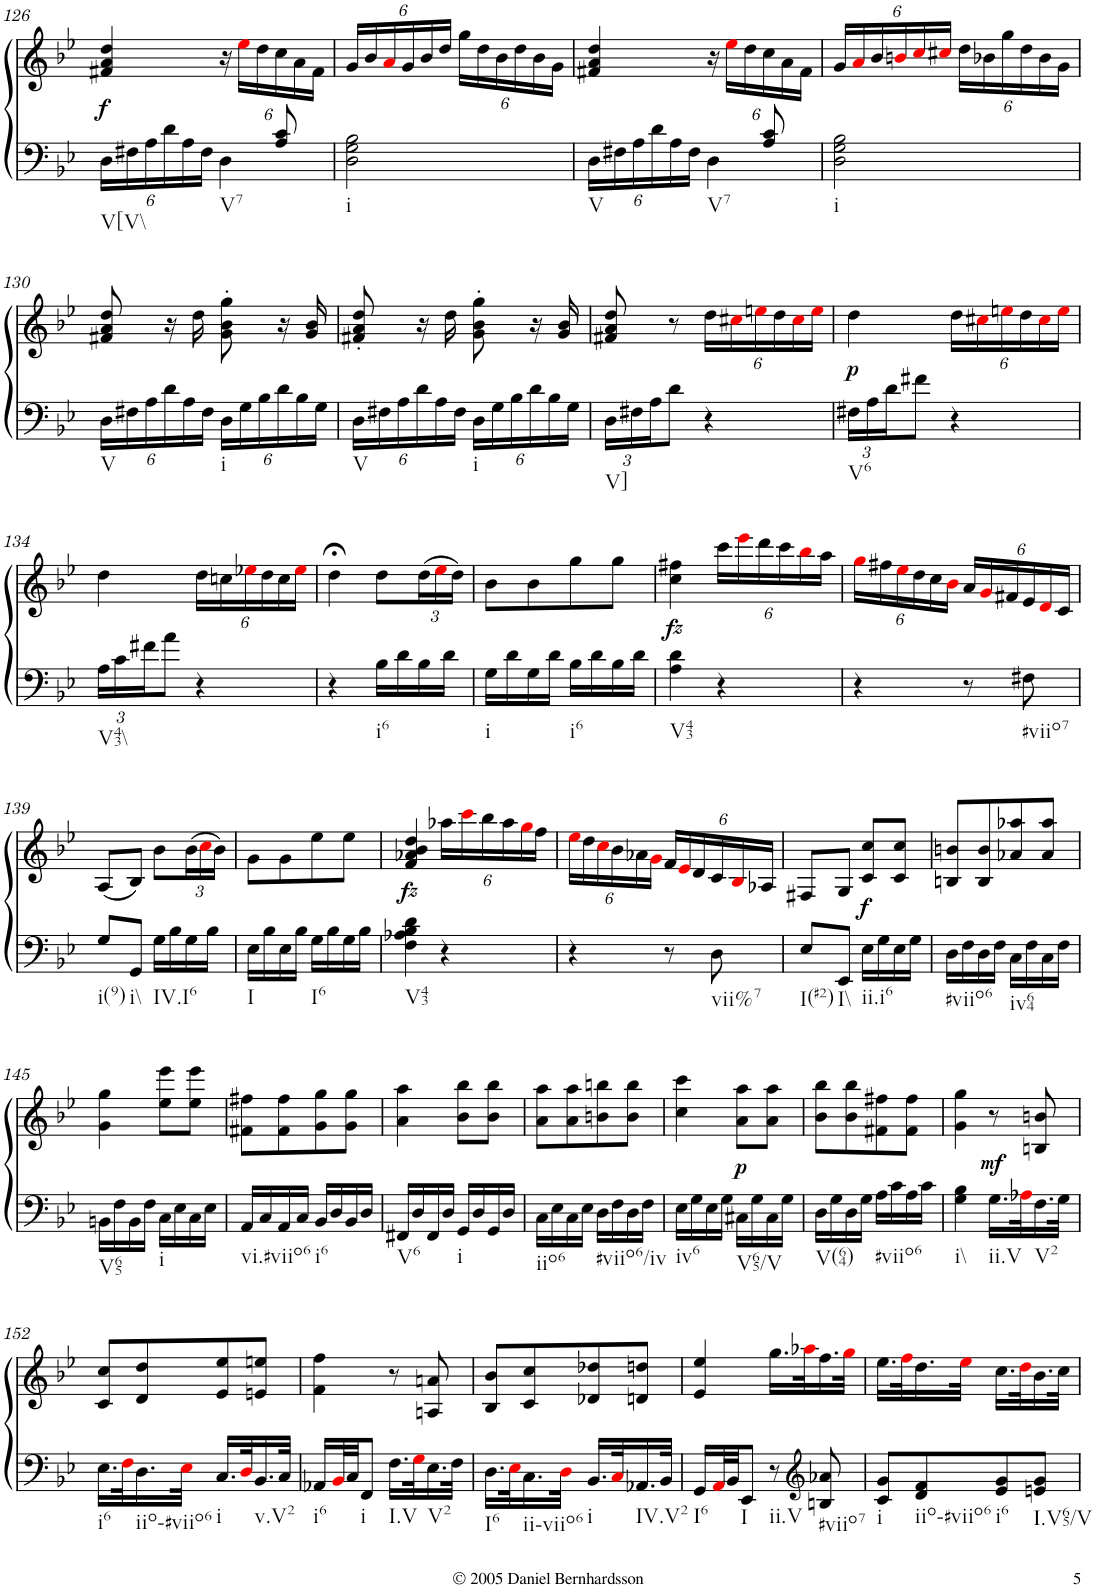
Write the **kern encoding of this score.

**kern	**kern	**dynam
*part1	*part1	*part1
*staff2	*staff1	*staff1/2
*I"Piano	*	*
*I'Pno.	*	*
!!LO:PB:g=z
*clefF4	*clefG2	*
*k[b-e-]	*k[b-e-]	*
*B-:	*B-:	*
*M2/4	*M2/4	*
*Xbrackettup	*	*
=126	=126	=126
*^	*	*
!LO:TX:b:t=V[V\\	!	!	!
!	!	!	!LO:DY:b
24D\LL	4ryy	4f#X/ 4a/ 4dd/	f
24F#X\	.	.	.
24A\	.	.	.
24d\	.	.	.
24A\	.	.	.
24F#\JJ	.	.	.
*	*	*Xbrackettup	*
!LO:TX:b:t=V7	!	!	!
8ryy	4D\	24r	.
.	.	24ee-i\LL	.
.	.	24dd\	.
8A/ 8c/	.	24cc\	.
.	.	24a\	.
.	.	24f#\JJ	.
*v	*v	*	*
=127	=127	=127
!LO:TX:b:t=i	!	!
2D\ 2G\ 2B-\	24g/LL	.
.	24b-/	.
.	24ai/	.
.	24g/	.
.	24b-/	.
.	24dd/JJ	.
.	24gg\LL	.
.	24dd\	.
.	24b-\	.
.	24dd\	.
.	24b-\	.
.	24g\JJ	.
=128	=128	=128
*^	*	*
!LO:TX:b:t=V	!	!	!
24D\LL	4ryy	4f#X/ 4a/ 4dd/	.
24F#X\	.	.	.
24A\	.	.	.
24d\	.	.	.
24A\	.	.	.
24F#\JJ	.	.	.
!LO:TX:b:t=V7	!	!	!
8ryy	4D\	24r	.
.	.	24ee-i\LL	.
.	.	24dd\	.
8A/ 8c/	.	24cc\	.
.	.	24a\	.
.	.	24f#\JJ	.
*v	*v	*	*
=129	=129	=129
!LO:TX:b:t=i	!	!
2D\ 2G\ 2B-\	24g/LL	.
.	24ai/	.
.	24b-/	.
.	24bni/	.
.	24cci/	.
.	24cc#Xi/JJ	.
.	24dd\LL	.
.	24b-X\	.
.	24gg\	.
.	24dd\	.
.	24b-\	.
.	24g\JJ	.
!!LO:LB:g=z
=130	=130	=130
!LO:TX:b:t=V	!	!
24D\LL	8f#X/ 8a/ 8dd/	.
24F#X\	.	.
24A\	.	.
24d\	16r	.
24A\	.	.
.	16dd\	.
24F#\JJ	.	.
!LO:TX:b:t=i	!	!
24D\LL	8g\' 8b-\' 8gg\'	.
24G\	.	.
24B-\	.	.
24d\	16r	.
24B-\	.	.
.	16g/ 16b-/	.
24G\JJ	.	.
=131	=131	=131
!LO:TX:b:t=V	!	!
24D\LL	8f#X/' 8a/' 8dd/'	.
24F#X\	.	.
24A\	.	.
24d\	16r	.
24A\	.	.
.	16dd\	.
24F#\JJ	.	.
!LO:TX:b:t=i	!	!
24D\LL	8g\' 8b-\' 8gg\'	.
24G\	.	.
24B-\	.	.
24d\	16r	.
24B-\	.	.
.	16g/ 16b-/	.
24G\JJ	.	.
=132	=132	=132
!LO:TX:b:t=V]	!	!
24D\LL	8f#X/ 8a/ 8dd/	.
24F#X\	.	.
24A\J	.	.
8d\J	8r	.
4r	24dd\LL	.
.	24cc#Xi\	.
.	24eeni\	.
.	24dd\	.
.	24cc#i\	.
.	24eei\JJ	.
=133	=133	=133
!LO:TX:b:t=V6	!	!
!	!	!LO:DY:b
24F#X\LL	4dd\	p
24A\	.	.
24d\J	.	.
8f#X\J	.	.
4r	24dd\LL	.
.	24cc#Xi\	.
.	24eeni\	.
.	24dd\	.
.	24cc#i\	.
.	24eei\JJ	.
!!LO:LB:g=z
=134	=134	=134
!LO:TX:b:t=V43\\	!	!
24A\LL	4dd\	.
24c\	.	.
24f#X\J	.	.
8a\J	.	.
4r	24dd\LL	.
.	24ccn\	.
.	24ee-Xi\	.
.	24dd\	.
.	24cc\	.
.	24ee-i\JJ	.
=135	=135	=135
4r	4dd;<\	.
!LO:TX:b:t=i6	!	!
16B-\LL	8dd\L	.
16d\	.	.
16B-\	(24dd\L	.
.	24ee-i\	.
16d\JJ	.	.
.	24dd\JJ)	.
=136	=136	=136
!LO:TX:b:t=i	!	!
16G\LL	8b-\L	.
16d\	.	.
16G\	8b-\	.
16d\JJ	.	.
!LO:TX:b:t=i6	!	!
16B-\LL	8gg\	.
16d\	.	.
16B-\	8gg\J	.
16d\JJ	.	.
=137	=137	=137
!LO:TX:b:t=V43	!	!
!	!	!LO:DY:b
4A\ 4d\	4cc\ 4ff#X\	fz
4r	24ccc\LL	.
.	24eee-i\	.
.	24ddd\	.
.	24ccc\	.
.	24bb-i\	.
.	24aa\JJ	.
=138	=138	=138
4r	24ggi\LL	.
.	24ff#X\	.
.	24ee-i\	.
.	24dd\	.
.	24cc\	.
.	24b-i\JJ	.
8r	24a/LL	.
.	24gi/	.
.	24f#X/	.
!LO:TX:b:t=#viio7	!	!
8F#X\	24e-/	.
.	24di/	.
.	24c/JJ	.
!!LO:LB:g=z
=139	=139	=139
!LO:TX:b:t=i(9)	!	!
8G/L	(8A/L	.
!LO:TX:b:t=i\\	!	!
8GG/J	8B-/J)	.
!LO:TX:b:t=IV.I6	!	!
16G\LL	8b-\L	.
16B-\	.	.
16G\	(24b-\L	.
.	24cci\	.
16B-\JJ	.	.
.	24b-\JJ)	.
=140	=140	=140
!LO:TX:b:t=I	!	!
16E-\LL	8g\L	.
16B-\	.	.
16E-\	8g\	.
16B-\JJ	.	.
!LO:TX:b:t=I6	!	!
16G\LL	8ee-\	.
16B-\	.	.
16G\	8ee-\J	.
16B-\JJ	.	.
=141	=141	=141
!LO:TX:b:t=V43	!	!
!	!	!LO:DY:b
4F\ 4A-X\ 4B-\ 4d\	4f/ 4a-X/ 4b-/ 4dd/	fz
4r	24aa-X\LL	.
.	24ccci\	.
.	24bb-\	.
.	24aa-\	.
.	24ggi\	.
.	24ff\JJ	.
=142	=142	=142
4r	24ee-i\LL	.
.	24dd\	.
.	24cci\	.
.	24b-\	.
.	24a-X\	.
.	24gi\JJ	.
8r	24f/LL	.
.	24e-i/	.
.	24d/	.
!LO:TX:b:t=vii%7	!	!
8D\	24c/	.
.	24B-i/	.
.	24A-X/JJ	.
=143	=143	=143
!LO:TX:b:t=I(#2)	!	!
8E-/L	8F#X/L	.
!LO:TX:b:t=I\\	!	!
8EE-/J	8G/J	.
!LO:TX:b:t=ii.i6	!	!
!	!	!LO:DY:b
16E-\LL	8c/ 8cc/L	f
16G\	.	.
16E-\	8c/ 8cc/J	.
16G\JJ	.	.
=144	=144	=144
!LO:TX:b:t=#viio6	!	!
16D\LL	8Bn/ 8bn/L	.
16F\	.	.
16D\	8B/ 8b/	.
16F\JJ	.	.
!LO:TX:b:t=iv64	!	!
16C\LL	8a-X/ 8aa-X/	.
16F\	.	.
16C\	8a-/ 8aa-/J	.
16F\JJ	.	.
!!LO:LB:g=z
=145	=145	=145
!LO:TX:b:t=V65	!	!
16BBn\LL	4g\ 4gg\	.
16F\	.	.
16BB\	.	.
16F\JJ	.	.
!LO:TX:b:t=i	!	!
16C\LL	8ee-\ 8eee-\L	.
16E-\	.	.
16C\	8ee-\ 8eee-\J	.
16E-\JJ	.	.
=146	=146	=146
!LO:TX:b:t=vi.#viio6	!	!
16AA/LL	8f#X\ 8ff#X\L	.
16C/	.	.
16AA/	8f#\ 8ff#\	.
16C/JJ	.	.
!LO:TX:b:t=i6	!	!
16BB-/LL	8g\ 8gg\	.
16D/	.	.
16BB-/	8g\ 8gg\J	.
16D/JJ	.	.
=147	=147	=147
!LO:TX:b:t=V6	!	!
16FF#X/LL	4a\ 4aa\	.
16D/	.	.
16FF#/	.	.
16D/JJ	.	.
!LO:TX:b:t=i	!	!
16GG/LL	8b-\ 8bb-\L	.
16D/	.	.
16GG/	8b-\ 8bb-\J	.
16D/JJ	.	.
=148	=148	=148
!LO:TX:b:t=iio6	!	!
16C\LL	8a\ 8aa\L	.
16E-\	.	.
16C\	8a\ 8aa\	.
16E-\JJ	.	.
!LO:TX:b:t=#viio6/iv	!	!
16D\LL	8bn\ 8bbn\	.
16F\	.	.
16D\	8b\ 8bb\J	.
16F\JJ	.	.
=149	=149	=149
!LO:TX:b:t=iv6	!	!
16E-\LL	4cc\ 4ccc\	.
16G\	.	.
16E-\	.	.
16G\JJ	.	.
!LO:TX:b:t=V65/V	!	!
!	!	!LO:DY:b
16C#X\LL	8a\ 8aa\L	p
16G\	.	.
16C#\	8a\ 8aa\J	.
16G\JJ	.	.
=150	=150	=150
!LO:TX:b:t=V(64)	!	!
16D\LL	8b-\ 8bb-\L	.
16G\	.	.
16D\	8b-\ 8bb-\	.
16G\JJ	.	.
!LO:TX:b:t=#viio6	!	!
16A\LL	8f#X\ 8ff#X\	.
16c\	.	.
16A\	8f#\ 8ff#\J	.
16c\JJ	.	.
=151	=151	=151
!LO:TX:b:t=i\\	!	!
4G\ 4B-\	4g\ 4gg\	.
!LO:TX:b:t=ii.V	!	!
!	!	!LO:DY:b
16.G\LL	8r	mf
32A-Xi\K	.	.
!LO:TX:b:t=V2	!	!
16.F\	8Bn/ 8bn/	.
32G\JJk	.	.
!!LO:LB:g=z
=152	=152	=152
!LO:TX:b:t=i6	!	!
16.E-\LL	8c/ 8cc/L	.
32Fi\K	.	.
!LO:TX:b:t=iio-#viio6	!	!
16.D\	8d/ 8dd/	.
32E-i\JJk	.	.
!LO:TX:b:t=i	!	!
16.C/LL	8e-/ 8ee-/	.
32Di/K	.	.
!LO:TX:b:t=v.V2	!	!
16.BB-/	8en/ 8een/J	.
32C/JJk	.	.
=153	=153	=153
!LO:TX:b:t=i6	!	!
16AA-X/LL	4f\ 4ff\	.
32BB-i/L	.	.
32C/JJ	.	.
!LO:TX:b:t=i	!	!
8FF/J	.	.
!LO:TX:b:t=I.V	!	!
16.F\LL	8r	.
32Gi\K	.	.
!LO:TX:b:t=V2	!	!
16.E-\	8An/ 8an/	.
32F\JJk	.	.
=154	=154	=154
!LO:TX:b:t=I6	!	!
16.D\LL	8B-/ 8b-/L	.
32E-i\K	.	.
!LO:TX:b:t=ii-viio6	!	!
16.C\	8c/ 8cc/	.
32Di\JJk	.	.
!LO:TX:b:t=i	!	!
16.BB-/LL	8d-X/ 8dd-X/	.
32Ci/K	.	.
!LO:TX:b:t=IV.V2	!	!
16.AA-X/	8dn/ 8ddn/J	.
32BB-/JJk	.	.
=155	=155	=155
!LO:TX:b:t=I6	!	!
16GG/LL	4e-/ 4ee-/	.
32AAi/L	.	.
32BB-/JJ	.	.
!LO:TX:b:t=I	!	!
8EE-/J	.	.
!LO:TX:b:t=ii.V	!	!
8r	16.gg\LL	.
.	32aa-Xi\K	.
*clefG2	*	*
!LO:TX:b:t=#viio7	!	!
8Bn/ 8a-X/	16.ff\	.
.	32ggi\JJk	.
=156	=156	=156
!LO:TX:b:t=i	!	!
8c/ 8g/L	16.ee-\LL	.
.	32ffi\K	.
!LO:TX:b:t=iio-#viio6	!	!
8d/ 8f/	16.dd\	.
.	32ee-i\JJk	.
!LO:TX:b:t=i6	!	!
8e-/ 8g/	16.cc\LL	.
.	32ddi\K	.
!LO:TX:b:t=I.V65/V	!	!
8en/ 8g/J	16.b-\	.
.	32cc\JJk	.
=	=	=
*-	*-	*-
